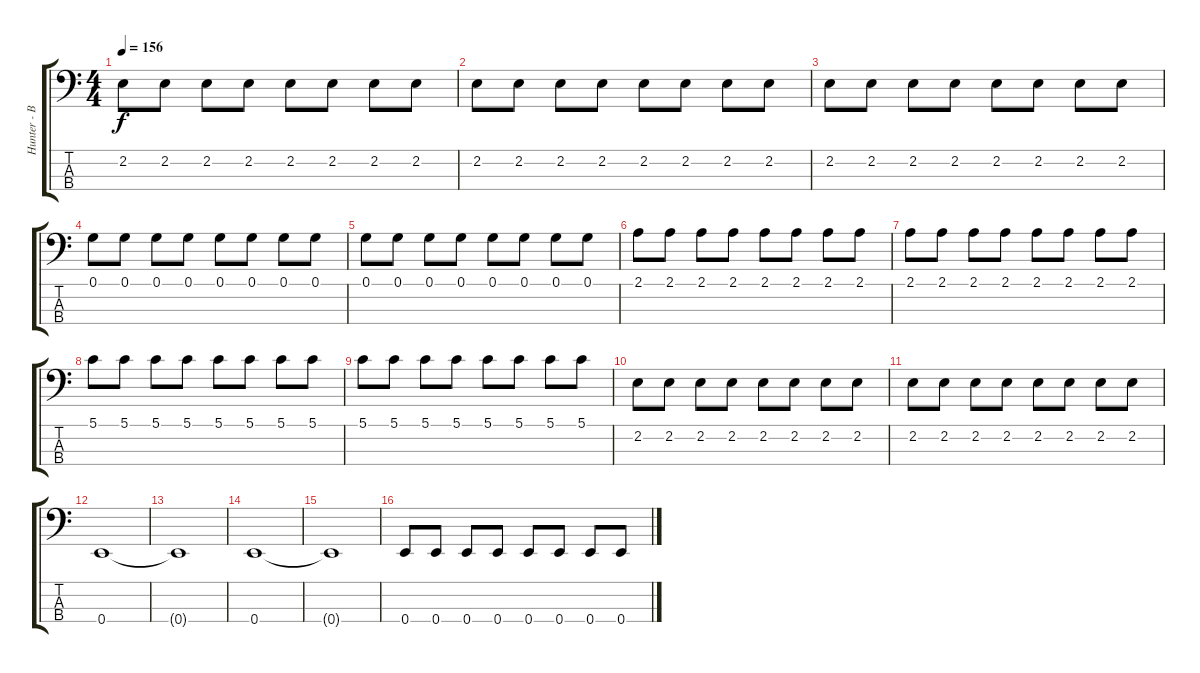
\track ("Hunter - Bass" "Hunter - B") {instrument electricbassfinger}
\staff {score tabs}
\tuning (G2 D2 A1 E1) {hide}
\ts (4 4)
\tempo 156
\clef f4
\ks c
2.2.8{dy f} 2.2.8 2.2.8 2.2.8 2.2.8 2.2.8 2.2.8 2.2.8 |
2.2.8 2.2.8 2.2.8 2.2.8 2.2.8 2.2.8 2.2.8 2.2.8 |
2.2.8 2.2.8 2.2.8 2.2.8 2.2.8 2.2.8 2.2.8 2.2.8 |
0.1.8 0.1.8 0.1.8 0.1.8 0.1.8 0.1.8 0.1.8 0.1.8 |
0.1.8 0.1.8 0.1.8 0.1.8 0.1.8 0.1.8 0.1.8 0.1.8 |
2.1.8 2.1.8 2.1.8 2.1.8 2.1.8 2.1.8 2.1.8 2.1.8 |
2.1.8 2.1.8 2.1.8 2.1.8 2.1.8 2.1.8 2.1.8 2.1.8 |
5.1.8 5.1.8 5.1.8 5.1.8 5.1.8 5.1.8 5.1.8 5.1.8 |
5.1.8 5.1.8 5.1.8 5.1.8 5.1.8 5.1.8 5.1.8 5.1.8 |
2.2.8 2.2.8 2.2.8 2.2.8 2.2.8 2.2.8 2.2.8 2.2.8 |
2.2.8 2.2.8 2.2.8 2.2.8 2.2.8 2.2.8 2.2.8 2.2.8 |
0.4.1 |
0.4{t}.1 |
0.4.1 |
0.4{t}.1 |
0.4.8 0.4.8 0.4.8 0.4.8 0.4.8 0.4.8 0.4.8 0.4.8
